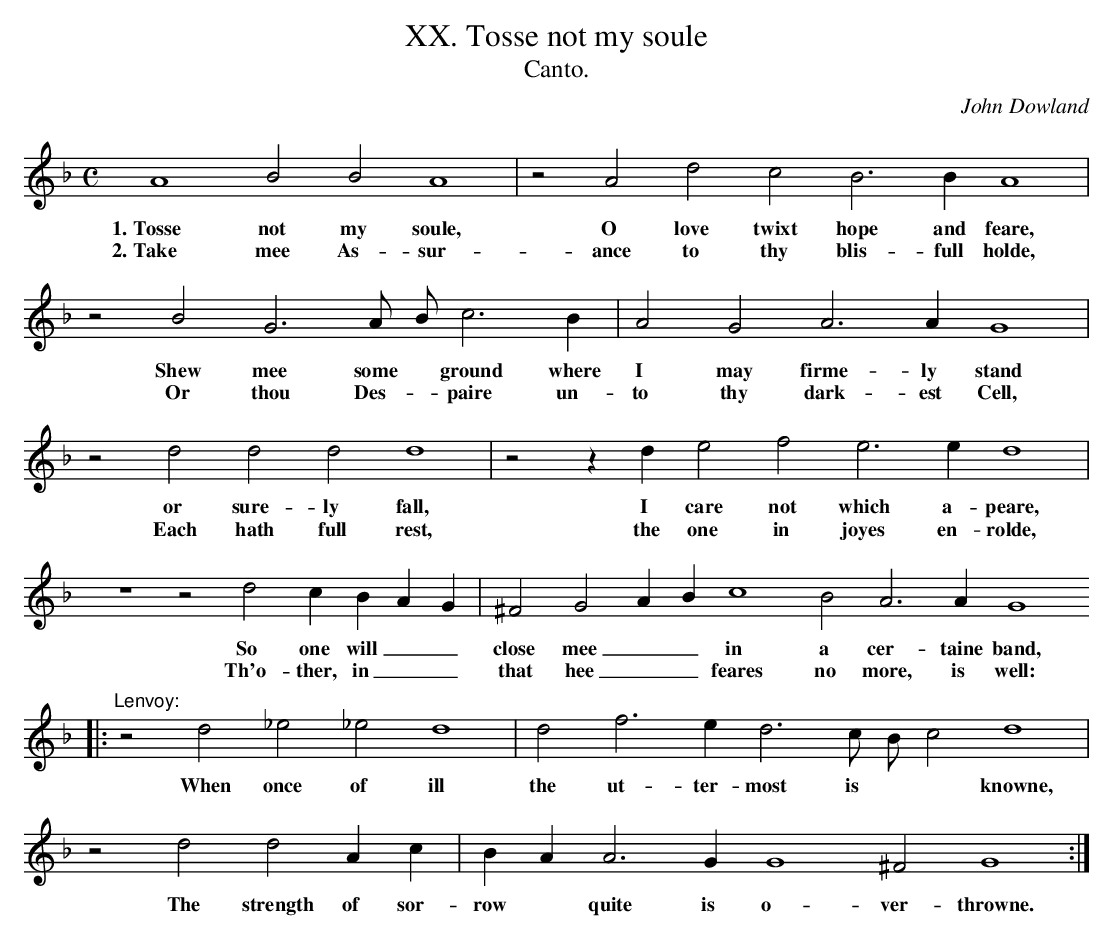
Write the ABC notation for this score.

X:1
T:XX. Tosse not my soule
T:Canto.
C:John Dowland
M:C
L:1/2
K:G dor
A2 B B A2 | z A d c B > B A2 |
w: 1.~Tosse not  my soule, O love twixt hope and feare,
w: 2.~Take mee  As- sur- ance to thy blis- full holde,
z B G3/2 A// B// c > B | A G A > A G2 |
w: Shew mee some * ground where I may firme-ly stand
w: Or thou Des- * paire un- to thy dark- est Cell,
z d d d d2 | z z/ d/ e f e > e d2 |
w: or sure- ly fall, I care not which a- peare,
w: Each hath full rest, the one in joyes en- rolde,
z2 z d c/ B/ A/ G/ | ^F G A/ B/ c2 B A > A G2
w:So one will _ _ close mee _ _ in a cer- taine band,
w:Th'o- ther, in  _ _ that hee _ _ feares no more, is well:
|:"Lenvoy:"z d _e _e d2 | d f > e d3/2 c// B// c d2 |
w: When once of ill the ut- ter- most  is * * knowne,
z d d A/ c/ | B/ A/ A > G G2 ^F G2 :|
w: The strength of sor- row * quite is o- ver- throwne.
